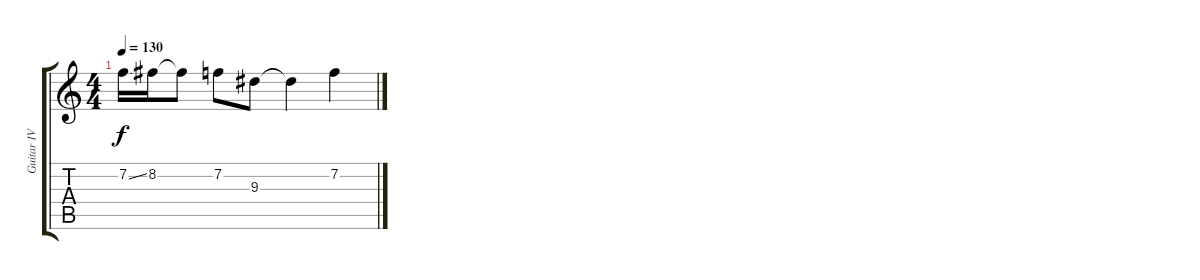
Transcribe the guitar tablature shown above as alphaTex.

\track ("Guitar IV (w/ dist.)" "Guitar IV ") {instrument distortionguitar}
\staff {score tabs}
\tuning (Eb4 Bb3 Gb3 Db3 Ab2 Eb2) {hide}
\ts (4 4)
\tempo 130
\clef g2
\ks c
7.2{ss}.16{dy f volume 0} 8.2.16 8.2{t}.8 7.2.8 9.3.8 9.3{t}.4 7.2.4
